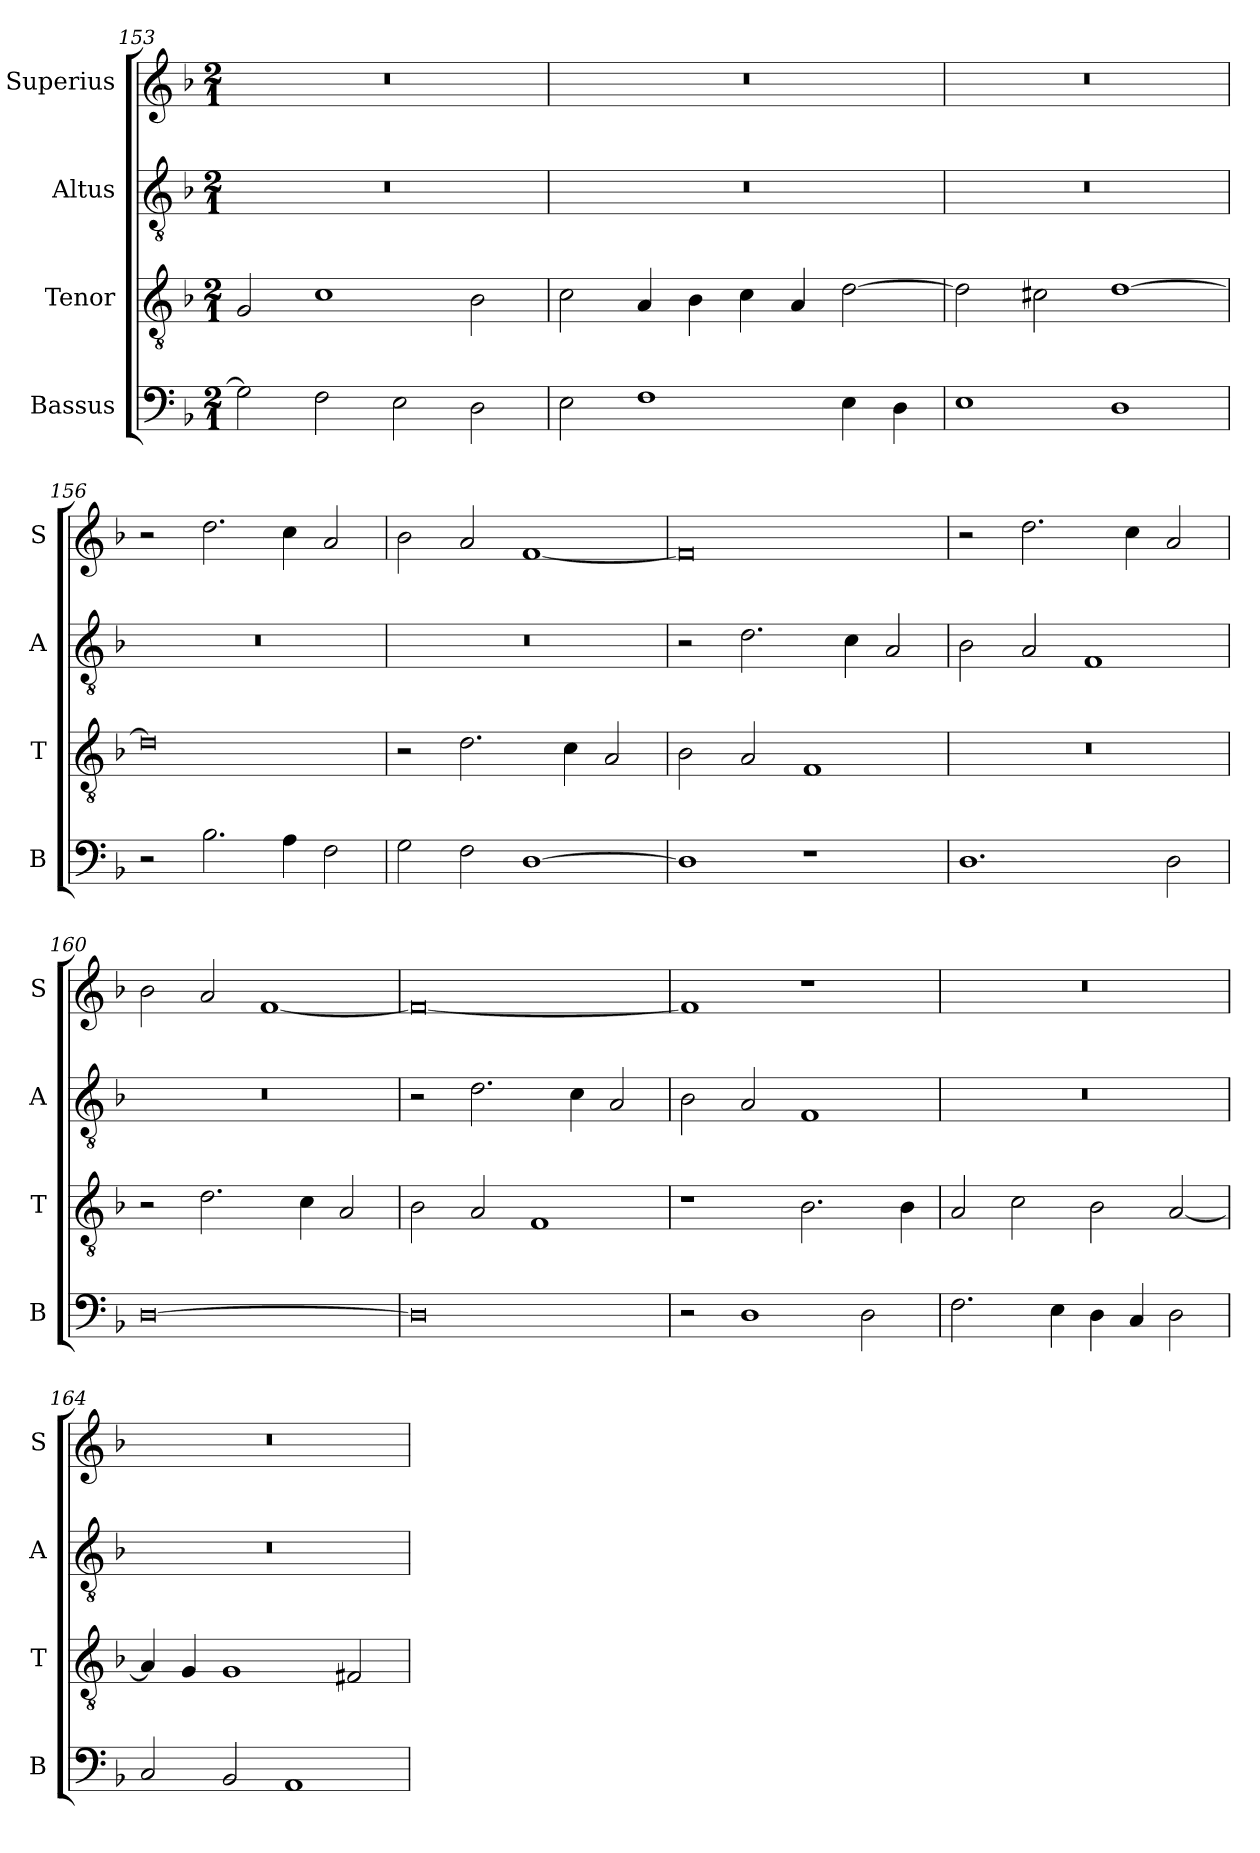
**kern	**kern	**kern	**kern
*part4	*part3	*part2	*part1
*staff4	*staff3	*staff2	*staff1
*I"Bassus	*I"Tenor	*I"Altus	*I"Superius
*I'B	*I'T	*I'A	*I'S
*clefF4	*clefGv2	*clefGv2	*clefG2
*k[b-]	*k[b-]	*k[b-]	*k[b-]
*F:	*F:	*F:	*F:
*M2/1	*M2/1	*M2/1	*M2/1
=153	=153	=153	=153
2G]	2G	0r	0r
2F	1c	.	.
2E	.	.	.
2D	2B-	.	.
=154	=154	=154	=154
2E	2c	0r	0r
1F	4A	.	.
.	4B-	.	.
.	4c	.	.
.	4A	.	.
4E	[2d	.	.
4D	.	.	.
=155	=155	=155	=155
1E	2d]	0r	0r
.	2c#X	.	.
1D	[1d	.	.
=156	=156	=156	=156
2r	0d]	0r	2r
2.B-	.	.	2.dd
4A	.	.	4cc
2F	.	.	2a
=157	=157	=157	=157
2G	2r	0r	2b-
2F	2.d	.	2a
[1D	.	.	[1f
.	4c	.	.
.	2A	.	.
=158	=158	=158	=158
1D]	2B-	2r	0f]
.	2A	2.d	.
1r	1F	.	.
.	.	4c	.
.	.	2A	.
=159	=159	=159	=159
1.D	0r	2B-	2r
.	.	2A	2.dd
.	.	1F	.
.	.	.	4cc
2D	.	.	2a
=160	=160	=160	=160
[0D	2r	0r	2b-
.	2.d	.	2a
.	.	.	[1f
.	4c	.	.
.	2A	.	.
=161	=161	=161	=161
0D]	2B-	2r	0f_
.	2A	2.d	.
.	1F	.	.
.	.	4c	.
.	.	2A	.
=162	=162	=162	=162
2r	1r	2B-	1f]
1D	.	2A	.
.	2.B-	1F	1r
2D	.	.	.
.	4B-	.	.
=163	=163	=163	=163
2.F	2A	0r	0r
.	2c	.	.
4E	.	.	.
4D	2B-	.	.
4C	.	.	.
2D	[2A	.	.
=164	=164	=164	=164
2C	4A]	0r	0r
.	4G	.	.
2BB-	1G	.	.
1AA	.	.	.
.	2F#X	.	.
=	=	=	=
*-	*-	*-	*-
